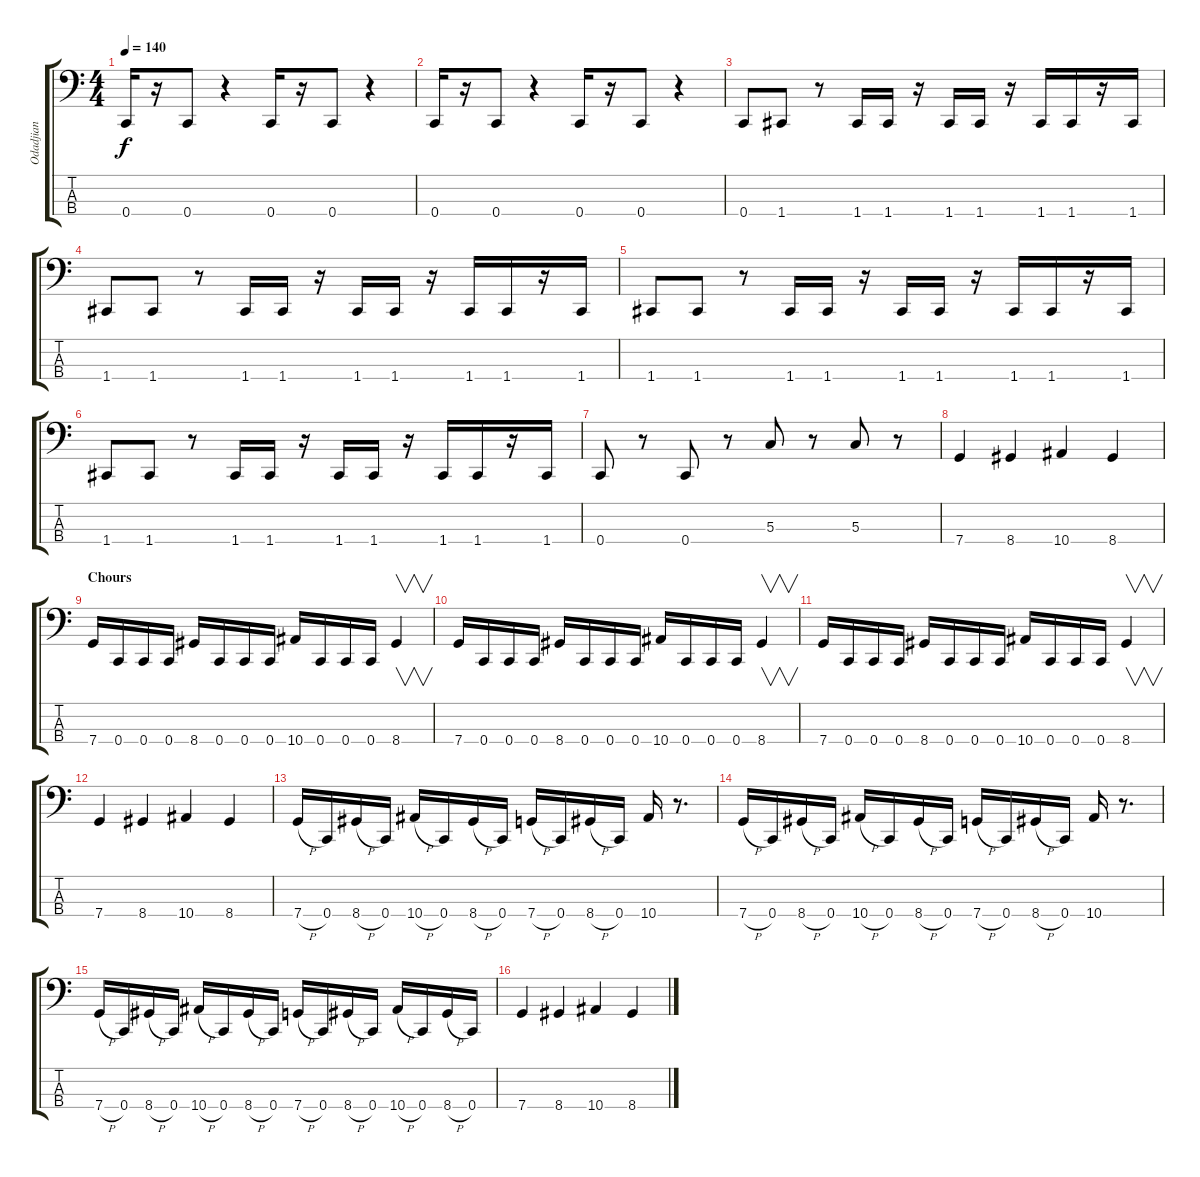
\track ("Odadjian" "Odadjian") {instrument electricbasspick}
\staff {score tabs}
\tuning (F2 C2 G1 C1) {hide}
\ts (4 4)
\tempo 140
\clef f4
\ks c
0.4.16{dy f} r.16 0.4.8 r.4 0.4.16 r.16 0.4.8 r.4 |
0.4.16 r.16 0.4.8 r.4 0.4.16 r.16 0.4.8 r.4 |
0.4.8 1.4.8 r.8 1.4.16 1.4.16 r.16 1.4.16 1.4.16 r.16 1.4.16 1.4.16 r.16 1.4.16 |
1.4.8 1.4.8 r.8 1.4.16 1.4.16 r.16 1.4.16 1.4.16 r.16 1.4.16 1.4.16 r.16 1.4.16 |
1.4.8 1.4.8 r.8 1.4.16 1.4.16 r.16 1.4.16 1.4.16 r.16 1.4.16 1.4.16 r.16 1.4.16 |
1.4.8 1.4.8 r.8 1.4.16 1.4.16 r.16 1.4.16 1.4.16 r.16 1.4.16 1.4.16 r.16 1.4.16 |
0.4.8 r.8 0.4.8 r.8 5.3.8 r.8 5.3.8 r.8 |
7.4.4 8.4.4 10.4.4 8.4.4 |
\section ("" "Chours")
7.4.16 0.4.16 0.4.16 0.4.16 8.4.16 0.4.16 0.4.16 0.4.16 10.4.16 0.4.16 0.4.16 0.4.16 8.4.4{v} |
7.4.16 0.4.16 0.4.16 0.4.16 8.4.16 0.4.16 0.4.16 0.4.16 10.4.16 0.4.16 0.4.16 0.4.16 8.4.4{v} |
7.4.16 0.4.16 0.4.16 0.4.16 8.4.16 0.4.16 0.4.16 0.4.16 10.4.16 0.4.16 0.4.16 0.4.16 8.4.4{v} |
7.4.4 8.4.4 10.4.4 8.4.4 |
7.4{h}.16 0.4.16 8.4{h}.16 0.4.16 10.4{h}.16 0.4.16 8.4{h}.16 0.4.16 7.4{h}.16 0.4.16 8.4{h}.16 0.4.16 10.4.16 r.8{d} |
7.4{h}.16 0.4.16 8.4{h}.16 0.4.16 10.4{h}.16 0.4.16 8.4{h}.16 0.4.16 7.4{h}.16 0.4.16 8.4{h}.16 0.4.16 10.4.16 r.8{d} |
7.4{h}.16 0.4.16 8.4{h}.16 0.4.16 10.4{h}.16 0.4.16 8.4{h}.16 0.4.16 7.4{h}.16 0.4.16 8.4{h}.16 0.4.16 10.4{h}.16 0.4.16 8.4{h}.16 0.4.16 |
7.4.4 8.4.4 10.4.4 8.4.4
